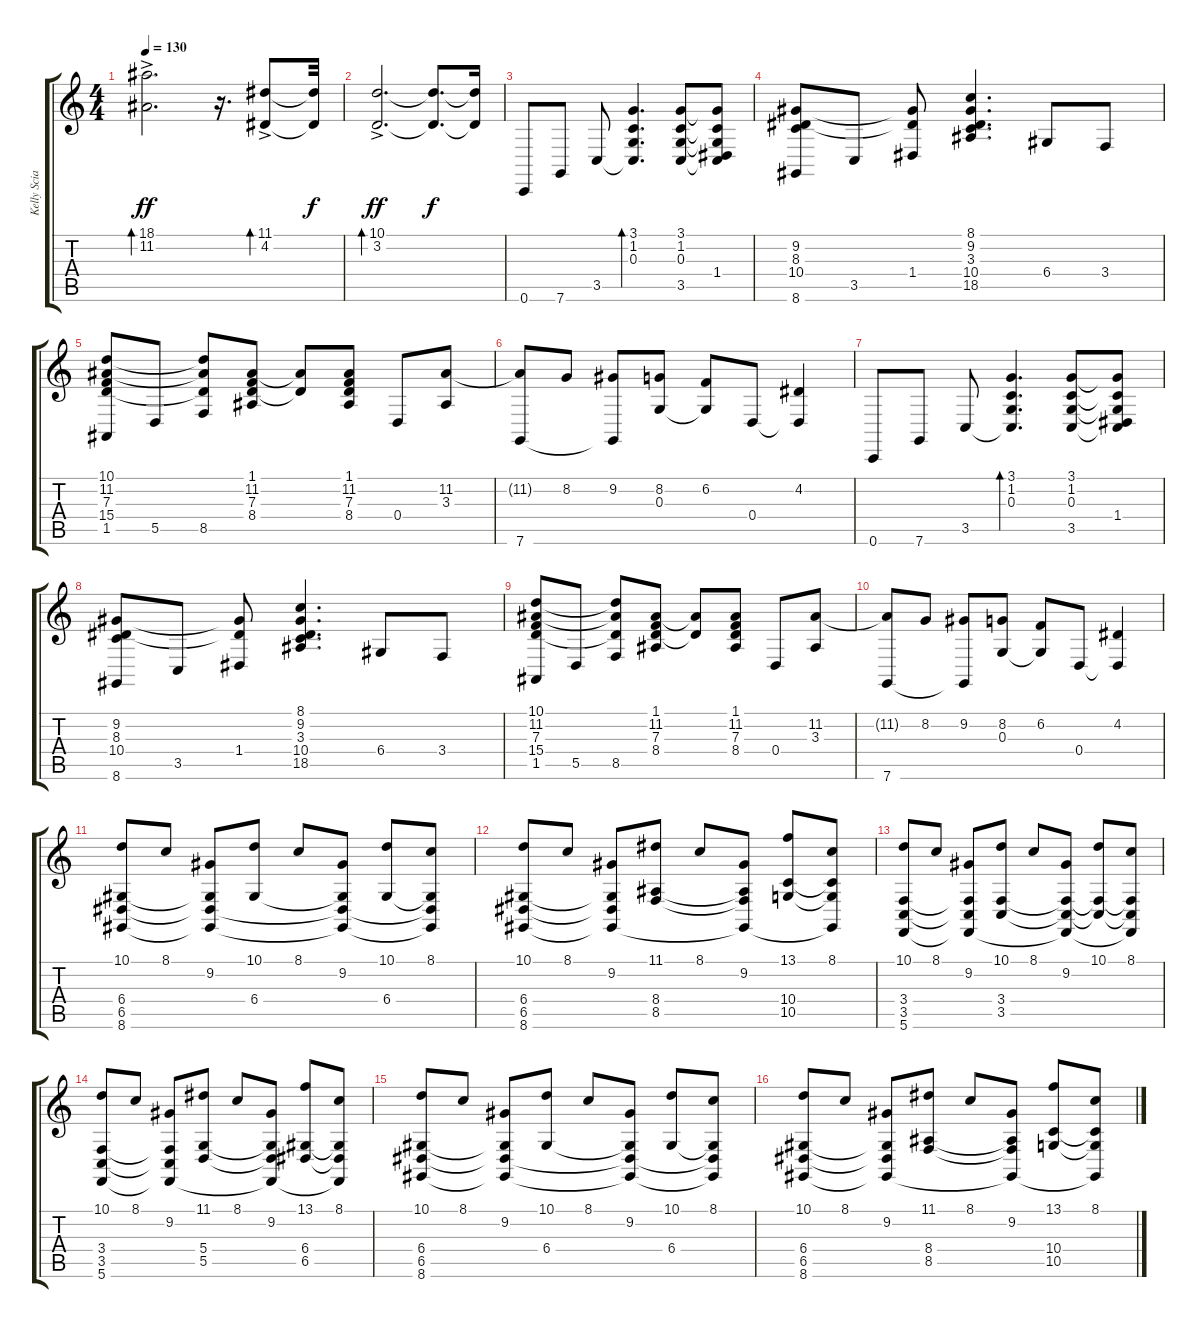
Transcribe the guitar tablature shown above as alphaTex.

\track ("Kelly Sciandra" "Kelly Scia") {instrument acousticgrandpiano}
\staff {score tabs}
\tuning (E4 B3 G3 D3 A2 C2) {hide}
\ts (4 4)
\tempo 130
\clef g2
\ks c
(18.1 11.2{ac}).2{d bd 240 dy ff} r.16{d} (11.1 4.2{ac}).8{bd 240} (11.1{t} 4.2{t}).32{dy f} |
(10.1 3.2{ac}).2{d bd 240 dy ff} (10.1{t} 3.2{t}).8{d dy f} (10.1{t} 3.2{t}).16 |
0.6.8 7.6.8 3.5.8 (3.1 1.2 0.3 3.5{t}).4{d bd 60} (3.1 1.2 0.3 3.5).8 (3.1{t} 1.2{t} 0.3{t} 1.4 3.5{t}).8 |
(9.2 8.3 10.4 8.6).8 3.5.8 (9.2{t} 8.3{t} 1.4).8 (8.1 9.2 3.3 10.4 18.5).4{d} 6.4.8 3.4.8 |
(10.1 11.2 7.3 15.4 1.5).8 5.5.8 (10.1{t} 11.2{t} 7.3{t} 8.5).8 (1.1 11.2 7.3 8.4).8 (11.2{t} 7.3{t}).8 (1.1 11.2 7.3 8.4).8 0.4.8 (11.2 3.3).8 |
(11.2{t} 7.6).8 8.2.8 (9.2 7.6{t}).8 (8.2 0.3).8 (6.2 0.3{t}).8 0.4.8 (4.2 0.4{t}).4 |
0.6.8 7.6.8 3.5.8 (3.1 1.2 0.3 3.5{t}).4{d bd 60} (3.1 1.2 0.3 3.5).8 (3.1{t} 1.2{t} 0.3{t} 1.4 3.5{t}).8 |
(9.2 8.3 10.4 8.6).8 3.5.8 (9.2{t} 8.3{t} 1.4).8 (8.1 9.2 3.3 10.4 18.5).4{d} 6.4.8 3.4.8 |
(10.1 11.2 7.3 15.4 1.5).8 5.5.8 (10.1{t} 11.2{t} 7.3{t} 8.5).8 (1.1 11.2 7.3 8.4).8 (11.2{t} 7.3{t}).8 (1.1 11.2 7.3 8.4).8 0.4.8 (11.2 3.3).8 |
(11.2{t} 7.6).8 8.2.8 (9.2 7.6{t}).8 (8.2 0.3).8 (6.2 0.3{t}).8 0.4.8 (4.2 0.4{t}).4 |
(10.1 6.4 6.5 8.6).8{volume 16} 8.1.8 (9.2 6.4{t} 6.5{t} 8.6{t}).8 (10.1 6.4).8 8.1.8 (9.2 6.4{t} 6.5{t} 8.6{t}).8 (10.1 6.4).8 (8.1 6.4{t} 6.5{t} 8.6{t}).8 |
(10.1 6.4 6.5 8.6).8 8.1.8 (9.2 6.4{t} 6.5{t} 8.6{t}).8 (11.1 8.4 8.5).8 8.1.8 (9.2 8.4{t} 8.5{t} 8.6{t}).8 (13.1 10.4 10.5).8 (8.1 10.4{t} 10.5{t} 8.6{t}).8 |
(10.1 3.4 3.5 5.6).8 8.1.8 (9.2 3.4{t} 3.5{t} 5.6{t}).8 (10.1 3.4 3.5).8 8.1.8 (9.2 3.4{t} 3.5{t} 5.6{t}).8 (10.1 3.4{t} 3.5{t}).8 (8.1 3.4{t} 3.5{t} 5.6{t}).8 |
(10.1 3.4 3.5 5.6).8 8.1.8 (9.2 3.4{t} 3.5{t} 5.6{t}).8 (11.1 5.4 5.5).8 8.1.8 (9.2 5.4{t} 5.5{t} 5.6{t}).8 (13.1 6.4 6.5).8 (8.1 6.4{t} 6.5{t} 5.6{t}).8 |
(10.1 6.4 6.5 8.6).8 8.1.8 (9.2 6.4{t} 6.5{t} 8.6{t}).8 (10.1 6.4).8 8.1.8 (9.2 6.4{t} 6.5{t} 8.6{t}).8 (10.1 6.4).8 (8.1 6.4{t} 6.5{t} 8.6{t}).8 |
(10.1 6.4 6.5 8.6).8 8.1.8 (9.2 6.4{t} 6.5{t} 8.6{t}).8 (11.1 8.4 8.5).8 8.1.8 (9.2 8.4{t} 8.5{t} 8.6{t}).8 (13.1 10.4 10.5).8 (8.1 10.4{t} 10.5{t} 8.6{t}).8
